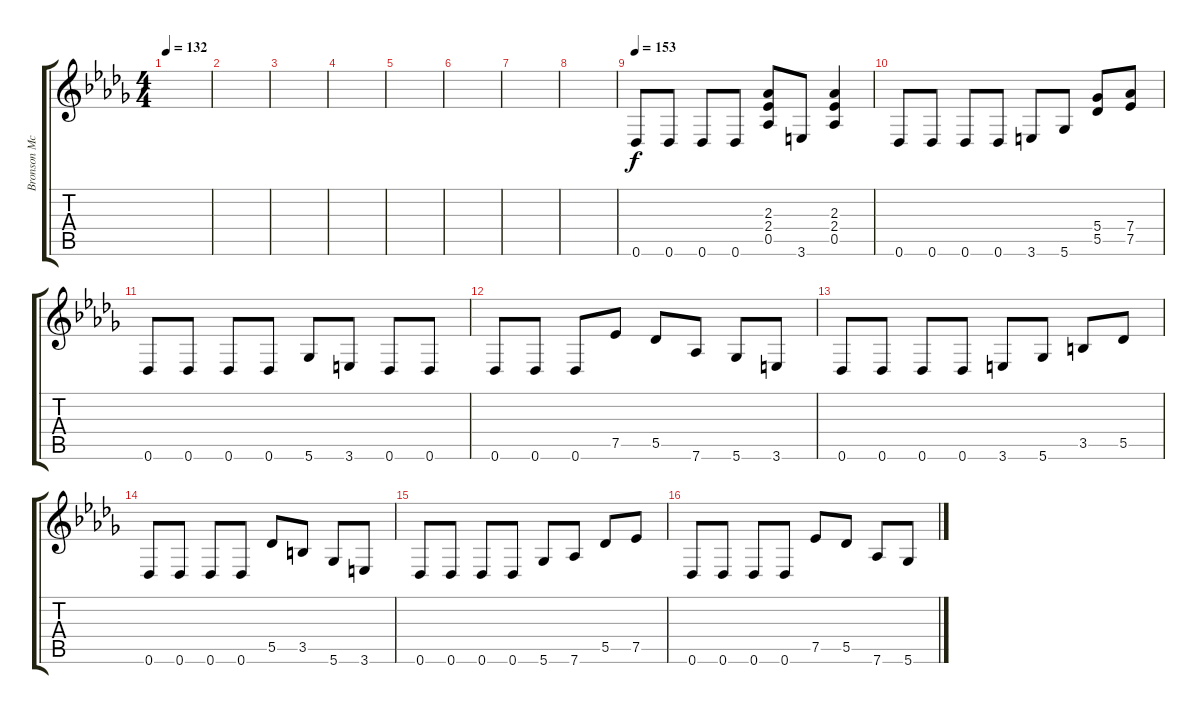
\track ("Bronson McDowall (Dropped D Guitar)" "Bronson Mc") {instrument distortionguitar}
\staff {score tabs}
\tuning (Eb4 Bb3 Gb3 Db3 Ab2 Db2) {hide}
\ts (4 4)
\tempo 132
\clef g2
\ks db
|
|
|
|
|
|
|
|
\tempo 153
0.6.8{volume 13} 0.6.8 0.6.8 0.6.8 (2.3 2.4 0.5).8 3.6.8 (2.3 2.4 0.5).4 |
0.6.8 0.6.8 0.6.8 0.6.8 3.6.8 5.6.8 (5.4 5.5).8 (7.4 7.5).8 |
0.6.8 0.6.8 0.6.8 0.6.8 5.6.8 3.6.8 0.6.8 0.6.8 |
0.6.8 0.6.8 0.6.8 7.5.8 5.5.8 7.6.8 5.6.8 3.6.8 |
0.6.8 0.6.8 0.6.8 0.6.8 3.6.8 5.6.8 3.5.8 5.5.8 |
0.6.8 0.6.8 0.6.8 0.6.8 5.5.8 3.5.8 5.6.8 3.6.8 |
0.6.8 0.6.8 0.6.8 0.6.8 5.6.8 7.6.8 5.5.8 7.5.8 |
0.6.8 0.6.8 0.6.8 0.6.8 7.5.8 5.5.8 7.6.8 5.6.8
